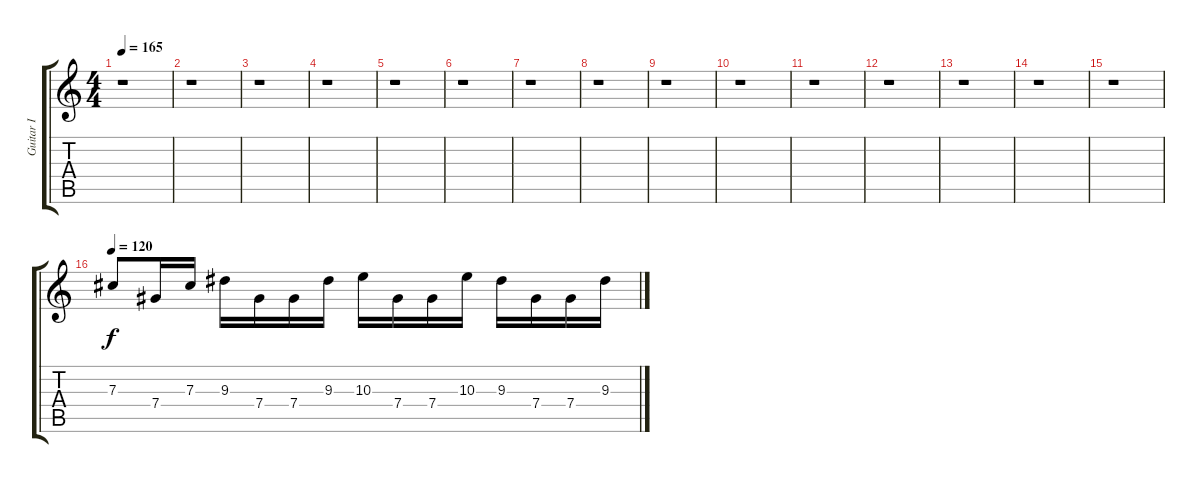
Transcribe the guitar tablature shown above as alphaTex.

\track ("Guitar I" "Guitar I") {instrument overdrivenguitar}
\staff {score tabs}
\tuning (Eb4 Bb3 Gb3 Db3 Ab2 Eb2) {hide}
\ts (4 4)
\tempo 165
\tempo 120
\tempo 165
\clef g2
\ks c
r.1{dy f instrument overdrivenguitar} |
r.1 |
r.1 |
r.1 |
r.1 |
r.1 |
r.1 |
r.1 |
r.1 |
r.1 |
r.1 |
r.1 |
r.1 |
r.1 |
r.1 |
\tempo 120
7.3.8{volume 8 balance 16 instrument electricguitarmuted} 7.4.16 7.3.16 9.3.16 7.4.16 7.4.16 9.3.16 10.3.16 7.4.16 7.4.16 10.3.16 9.3.16 7.4.16 7.4.16 9.3.16
